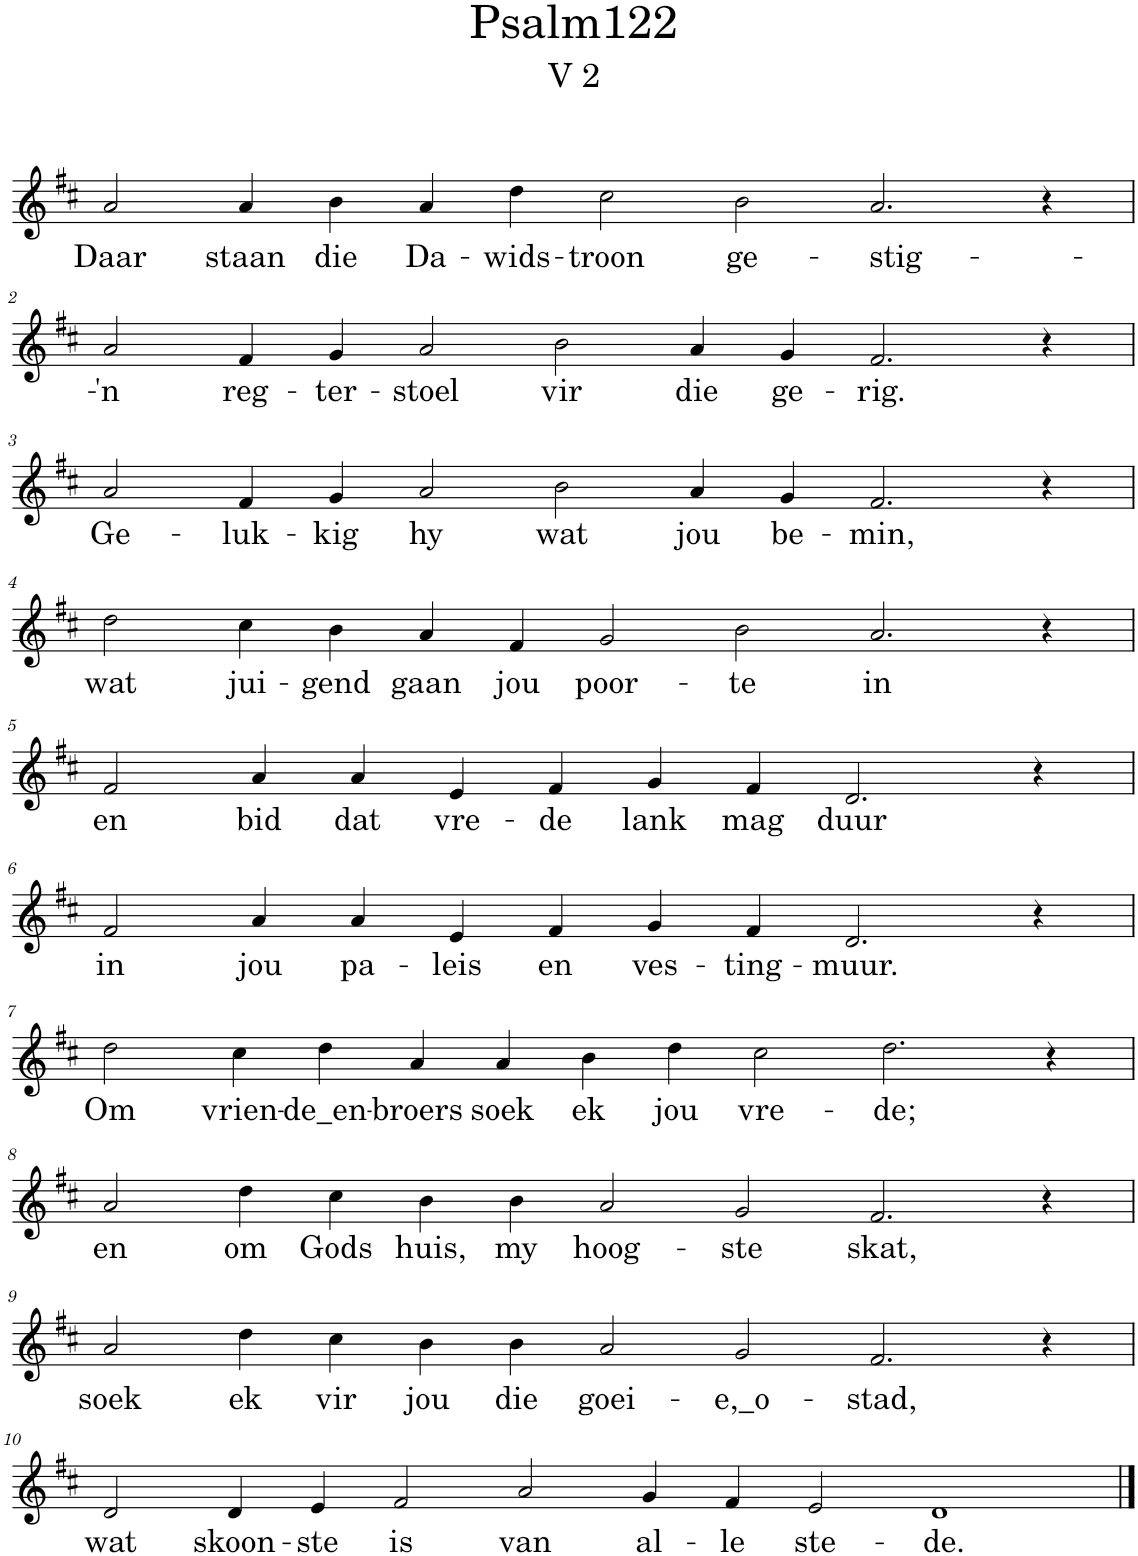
**kern	**text
*part1	*part1
*staff1	*staff1
*I"Pipe Organ	*
*I'Org.	*
*clefG2	*
*k[f#c#]	*
*M14/4	*
=1	=1
!	!LO:LY:b
2a/	Daar
!	!LO:LY:b
4a/	staan
!	!LO:LY:b
4b\	die
!	!LO:LY:b
4a/	Da-
!	!LO:LY:b
4dd\	-wids-
!	!LO:LY:b
2cc#\	-troon
!	!LO:LY:b
2b\	ge-
!	!LO:LY:b
2.a/	-stig-
4r	.
!!LO:LB:g=z
=2	=2
!	!LO:LY:b
2a/	-'n
!	!LO:LY:b
4f#/	reg-
!	!LO:LY:b
4g/	-ter-
!	!LO:LY:b
2a/	-stoel
!	!LO:LY:b
2b\	vir
!	!LO:LY:b
4a/	die
!	!LO:LY:b
4g/	ge-
!	!LO:LY:b
2.f#/	-rig.
4r	.
!!LO:LB:g=z
=3	=3
!	!LO:LY:b
2a/	Ge-
!	!LO:LY:b
4f#/	-luk-
!	!LO:LY:b
4g/	-kig
!	!LO:LY:b
2a/	hy
!	!LO:LY:b
2b\	wat
!	!LO:LY:b
4a/	jou
!	!LO:LY:b
4g/	be-
!	!LO:LY:b
2.f#/	-min,
4r	.
!!LO:LB:g=z
=4	=4
!	!LO:LY:b
2dd\	wat
!	!LO:LY:b
4cc#\	jui-
!	!LO:LY:b
4b\	-gend
!	!LO:LY:b
4a/	gaan
!	!LO:LY:b
4f#/	jou
!	!LO:LY:b
2g/	poor-
!	!LO:LY:b
2b\	-te
!	!LO:LY:b
2.a/	in
4r	.
!!LO:LB:g=z
=5	=5
*M12/4	*
!	!LO:LY:b
2f#/	en
!	!LO:LY:b
4a/	bid
!	!LO:LY:b
4a/	dat
!	!LO:LY:b
4e/	vre-
!	!LO:LY:b
4f#/	-de
!	!LO:LY:b
4g/	lank
!	!LO:LY:b
4f#/	mag
!	!LO:LY:b
2.d/	duur
4r	.
!!LO:LB:g=z
=6	=6
!	!LO:LY:b
2f#/	in
!	!LO:LY:b
4a/	jou
!	!LO:LY:b
4a/	pa-
!	!LO:LY:b
4e/	-leis
!	!LO:LY:b
4f#/	en
!	!LO:LY:b
4g/	ves-
!	!LO:LY:b
4f#/	-ting-
!	!LO:LY:b
2.d/	-muur.
4r	.
!!LO:LB:g=z
=7	=7
*M14/4	*
!	!LO:LY:b
2dd\	Om
!	!LO:LY:b
4cc#\	vrien-
!	!LO:LY:b
4dd\	-de_en-
!	!LO:LY:b
4a/	-broers
!	!LO:LY:b
4a/	soek
!	!LO:LY:b
4b\	ek
!	!LO:LY:b
4dd\	jou
!	!LO:LY:b
2cc#\	vre-
!	!LO:LY:b
2.dd\	-de;
4r	.
!!LO:LB:g=z
=8	=8
!	!LO:LY:b
2a/	en
!	!LO:LY:b
4dd\	om
!	!LO:LY:b
4cc#\	Gods
!	!LO:LY:b
4b\	huis,
!	!LO:LY:b
4b\	my
!	!LO:LY:b
2a/	hoog-
!	!LO:LY:b
2g/	-ste
!	!LO:LY:b
2.f#/	skat,
4r	.
!!LO:LB:g=z
=9	=9
!	!LO:LY:b
2a/	soek
!	!LO:LY:b
4dd\	ek
!	!LO:LY:b
4cc#\	vir
!	!LO:LY:b
4b\	jou
!	!LO:LY:b
4b\	die
!	!LO:LY:b
2a/	goei-
!	!LO:LY:b
2g/	-e,_o-
!	!LO:LY:b
2.f#/	-stad,
4r	.
!!LO:LB:g=z
=10	=10
*M16/4	*
!	!LO:LY:b
2d/	wat
!	!LO:LY:b
4d/	skoon-
!	!LO:LY:b
4e/	-ste
!	!LO:LY:b
2f#/	is
!	!LO:LY:b
2a/	van
!	!LO:LY:b
4g/	al-
!	!LO:LY:b
4f#/	-le
!	!LO:LY:b
2e/	ste-
!	!LO:LY:b
1d	-de.
==	==
*-	*-
